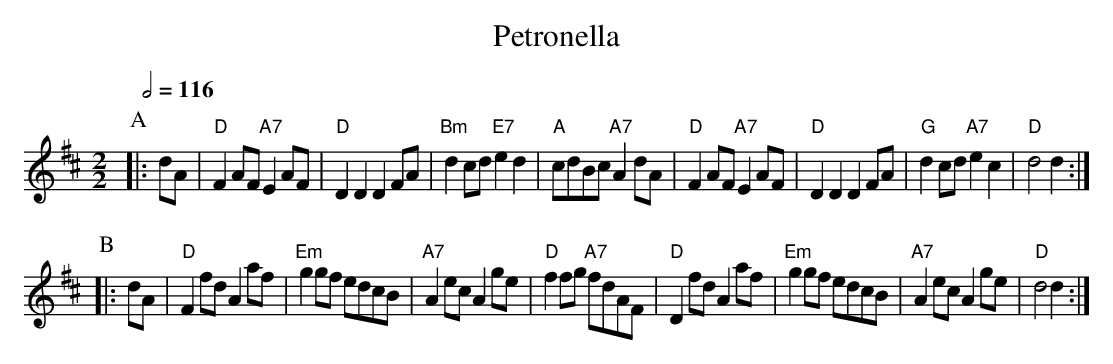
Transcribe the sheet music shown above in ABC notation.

X:1
T:Petronella
M:2/2
L:1/8
Q:1/2=116
K:D
P:A
|: dA | "D"F2 AF "A7"E2 AF | "D"D2D2 D2 FA | "Bm"d2 cd "E7"e2d2 | "A"cdBc "A7"A2 dA |\
"D"F2 AF "A7"E2 AF | "D"D2D2 D2 FA | "G"d2 cd "A7"e2c2 | "D"d4 d2 :|
P:B
|: dA | "D"F2 fd A2 af | "Em"g2 gf edcB | "A7"A2 ec A2 ge | "D"f2 fg "A7"fdAF |\
"D"D2 fd A2 af | "Em"g2 gf edcB | "A7"A2 ec A2ge | "D"d4 d2 :|
